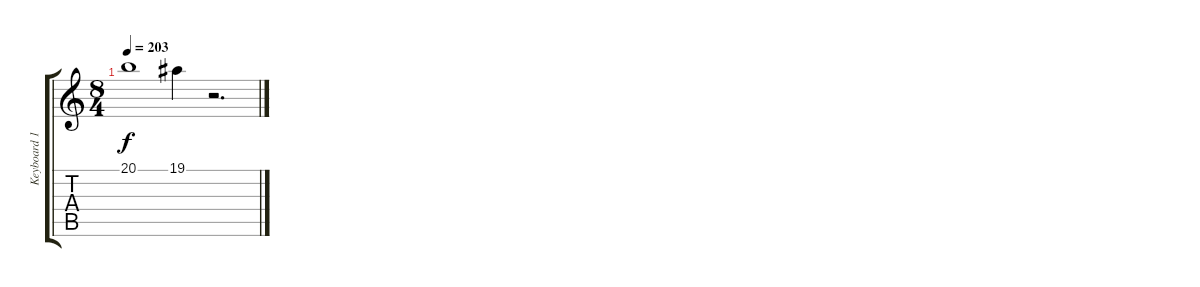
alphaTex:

\track ("Keyboard 1" "Keyboard 1") {instrument stringensemble1}
\staff {score tabs}
\tuning (Eb4 Bb3 Gb3 Db3 Ab2 Eb2) {hide}
\ts (8 4)
\tempo 203
\clef g2
\ks c
20.1{t}.1{dy f} 19.1.4 r.2{d}
